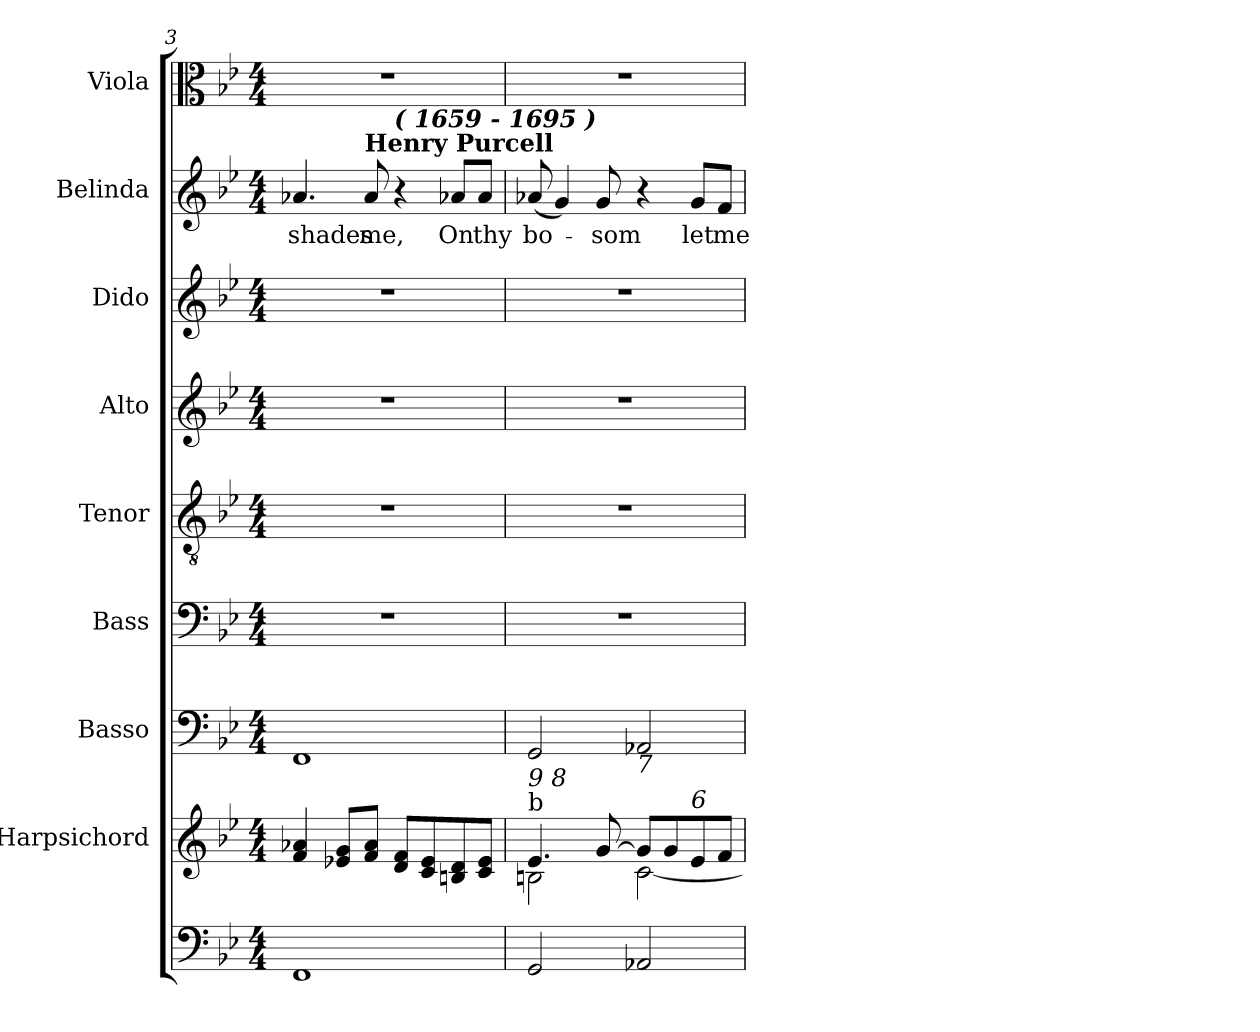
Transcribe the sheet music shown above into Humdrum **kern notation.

**kern	**kern	**kern	**kern	**kern	**kern	**kern	**kern	**text	**kern
*part9	*part8	*part7	*part6	*part5	*part4	*part3	*part2	*part2	*part1
*staff9	*staff8	*staff7	*staff6	*staff5	*staff4	*staff3	*staff2	*staff2	*staff1
*	*I"Harpsichord	*I"Basso	*I"Bass	*I"Tenor	*I"Alto	*I"Dido	*I"Belinda	*	*I"Viola
*	*	*	*I'B.	*I'T.	*I'A.	*	*	*	*I'Viola
*clefF4	*clefG2	*clefF4	*clefF4	*clefGv2	*clefG2	*clefG2	*clefG2	*	*clefC3
*	*	*	*	*ITrd7c12	*	*	*	*	*
*k[b-e-]	*k[b-e-]	*k[b-e-]	*k[b-e-]	*k[b-e-]	*k[b-e-]	*k[b-e-]	*k[b-e-]	*	*k[b-e-]
*g:	*g:	*g:	*g:	*g:	*g:	*g:	*g:	*	*g:
*M4/4	*M4/4	*M4/4	*M4/4	*M4/4	*M4/4	*M4/4	*M4/4	*	*M4/4
=3	=3	=3	=3	=3	=3	=3	=3	=3	=3
!	!	!	!	!	!	!	!	!LO:LY:b:color=#000000	!
1FFi	4fi/ 4a-Xi	1FFi	1r	1r	1r	1r	4.a-Xi/	shades	1r
.	8e-Xi/ 8giL	.	.	.	.	.	.	.	.
!	!	!	!	!	!	!	!LO:TX:a:B:t=Henry Purcell	!	!
!	!	!	!	!	!	!	!	!LO:LY:b:color=#000000	!
.	8fi/ 8a-iJ	.	.	.	.	.	8a-i/	me,	.
!	!	!	!	!	!	!	!LO:TX:a:Bi:t=( 1659 - 1695 )	!	!
.	8di/ 8fiL	.	.	.	.	.	4r	.	.
.	8ci/ 8e-i	.	.	.	.	.	.	.	.
!	!	!	!	!	!	!	!	!LO:LY:b:color=#000000	!
.	8Bni/ 8di	.	.	.	.	.	8a-Xi/L	On	.
!	!	!	!	!	!	!	!	!LO:LY:b:color=#000000	!
.	8ci/ 8e-iJ	.	.	.	.	.	8a-i/J	thy	.
!!LO:LB:g=z
=4	=4	=4	=4	=4	=4	=4	=4	=4	=4
*	*^	*	*	*	*	*	*	*	*
!	!LO:TX:a:t=b	!	!	!	!	!	!	!	!	!
!	!LO:TX:i:t=9     8	!	!	!	!	!	!	!	!	!
!	!	!	!	!	!	!	!	!	!LO:LY:b:color=#000000	!
2GGi/	4.e-i/	2Bni\	2GGi/	1r	1r	1r	1r	(8a-Xi/	bo-	1r
.	.	.	.	.	.	.	.	4gi/)	.	.
!	!	!	!	!	!	!	!	!	!LO:LY:b:color=#000000	!
.	[8gi/	.	.	.	.	.	.	8gi/	-som	.
!	!	!	!LO:TX:b:i:t=7	!	!	!	!	!	!	!
2AA-Xi/	8gi/L]	[2ci\	2AA-Xi/	.	.	.	.	4r	.	.
.	8gi/	.	.	.	.	.	.	.	.	.
!	!LO:TX:a:i:t=6	!	!	!	!	!	!	!	!	!
!	!	!	!	!	!	!	!	!	!LO:LY:b:color=#000000	!
.	8e-i/	.	.	.	.	.	.	8gi/L	let	.
!	!	!	!	!	!	!	!	!	!LO:LY:b:color=#000000	!
.	8fi/J	.	.	.	.	.	.	8fi/J	me	.
*	*v	*v	*	*	*	*	*	*	*	*
=	=	=	=	=	=	=	=	=	=
*-	*-	*-	*-	*-	*-	*-	*-	*-	*-
